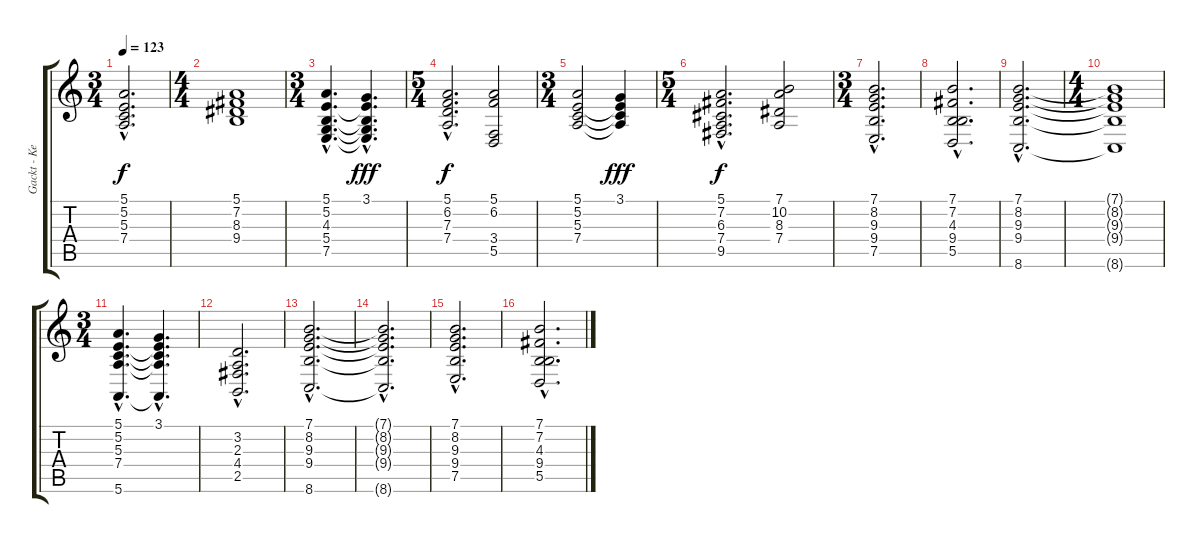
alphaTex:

\track ("Gackt - Keyboard" "Gackt - Ke") {instrument stringensemble1}
\staff {score tabs}
\tuning (E4 B3 G3 D3 A2 E2) {hide}
\ts (3 4)
\tempo 123
\clef g2
\ks c
(5.1{hac} 5.2{hac} 5.3{hac} 7.4{hac}).2{d dy f} |
\ts (4 4)
(5.1 7.2 8.3 9.4).1 |
\ts (3 4)
(5.1{hac} 5.2{hac} 4.3{hac} 5.4{hac} 7.5{hac}).4{d} (3.1{hac} 5.2{hac t} 4.3{hac t} 5.4{hac t} 7.5{hac t}).4{d dy fff} |
\ts (5 4)
(5.1{hac} 6.2{hac} 7.3{hac} 7.4{hac}).2{d dy f} (5.1 6.2 3.4 5.5).2 |
\ts (3 4)
(5.1 5.2 5.3 7.4).2 (3.1 5.2{t} 5.3{t} 7.4{t}).4{dy fff} |
\ts (5 4)
(5.1{hac} 7.2{hac} 6.3{hac} 7.4{hac} 9.5{hac}).2{d dy f} (7.1 10.2 8.3 7.4).2 |
\ts (3 4)
(7.1{hac} 8.2{hac} 9.3{hac} 9.4{hac} 7.5{hac}).2{d} |
(7.1{hac} 7.2{hac} 4.3{hac} 9.4{hac} 5.5{hac}).2{d} |
(7.1{hac} 8.2{hac} 9.3{hac} 9.4{hac} 8.6{hac}).2{d} |
\ts (4 4)
(7.1{t} 8.2{t} 9.3{t} 9.4{t} 8.6{t}).1 |
\ts (3 4)
(5.1{hac} 5.2{hac} 5.3{hac} 7.4{hac} 5.6{hac}).4{d} (3.1{hac} 5.2{hac t} 5.3{hac t} 7.4{hac t} 5.6{hac t}).4{d} |
(3.2{hac} 2.3{hac} 4.4{hac} 2.5{hac}).2{d} |
(7.1{hac} 8.2{hac} 9.3{hac} 9.4{hac} 8.6{hac}).2{d} |
(7.1{hac t} 8.2{hac t} 9.3{hac t} 9.4{hac t} 8.6{hac t}).2{d} |
(7.1{hac} 8.2{hac} 9.3{hac} 9.4{hac} 7.5{hac}).2{d} |
(7.1{hac} 7.2{hac} 4.3{hac} 9.4{hac} 5.5{hac}).2{d}
